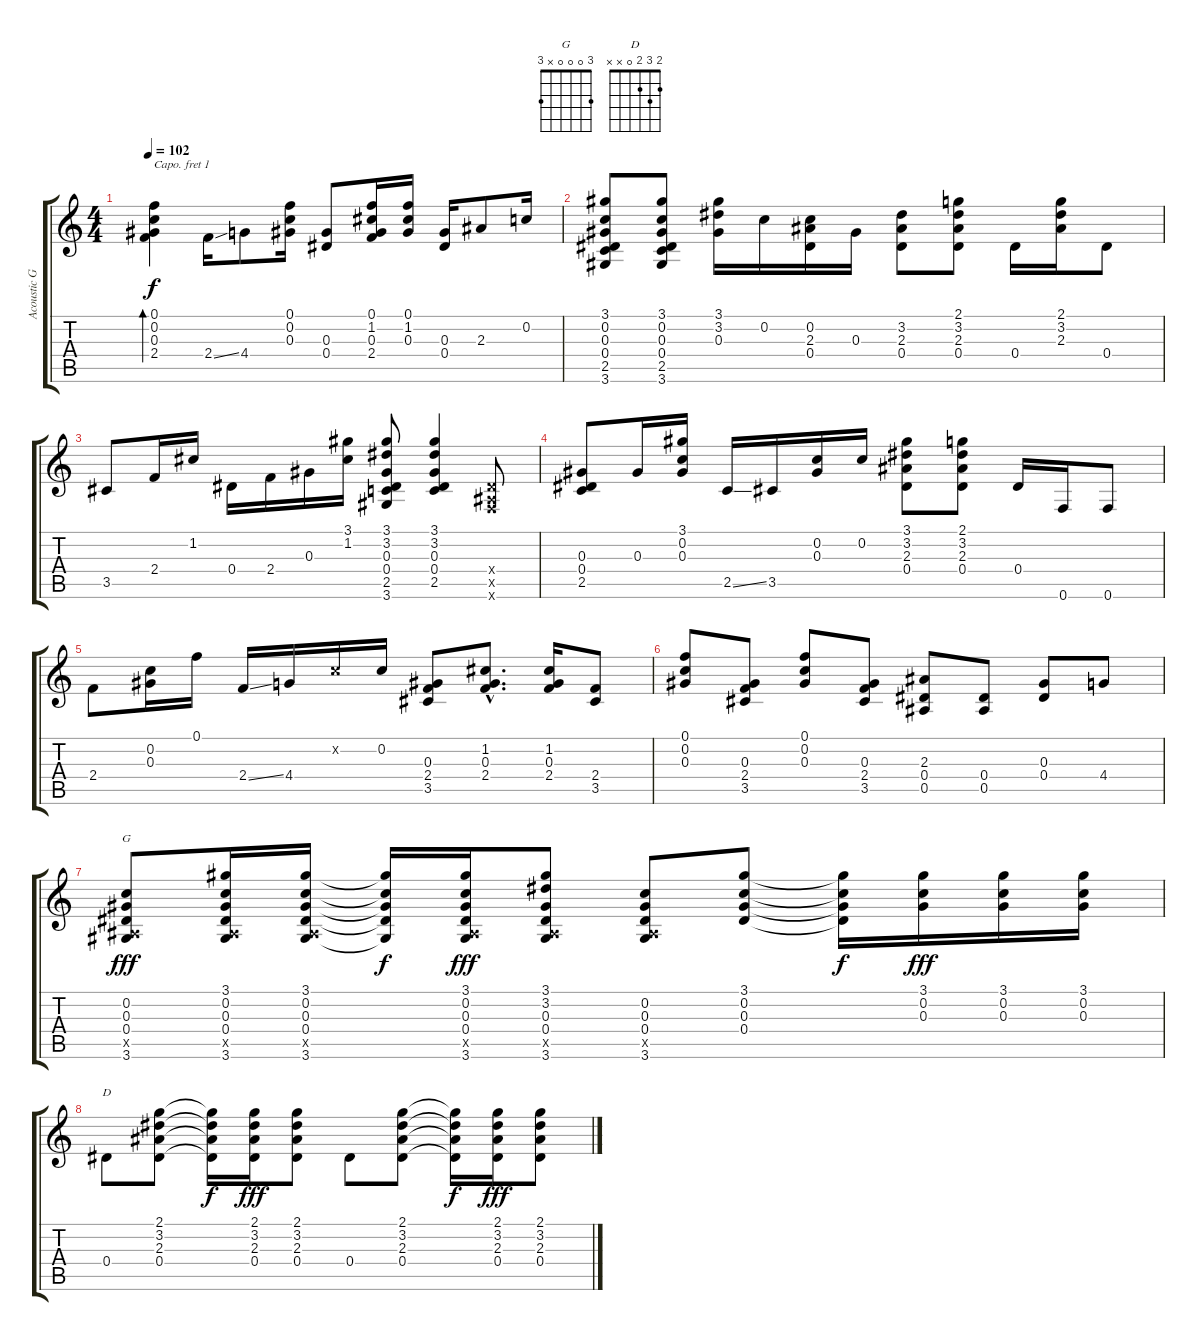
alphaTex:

\track ("Acoustic Guitar 2" "Acoustic G") {instrument acousticguitarsteel}
\staff {score tabs}
\capo 1
\tuning (E4 B3 G3 D3 A2 E2) {hide}
\chord ("G" 3 0 0 0 x 3)
\chord ("D" 2 3 2 0 x x)
\ts (4 4)
\tempo 102
\clef g2
\ks c
(0.1 0.2 0.3 2.4).4{bd 60 dy f} 2.4{ss}.16 4.4.8 (0.1 0.2 0.3).16 (0.3 0.4).8 (0.1 1.2 0.3 2.4).16 (0.1 1.2 0.3).16 (0.3 0.4).16 2.3.8 0.2.16 |
(3.1 0.2 0.3 0.4 2.5 3.6).8 (3.1 0.2 0.3 0.4 2.5 3.6).8 (3.1 3.2 0.3).16 0.2.16 (0.2 2.3 0.4).16 0.3.16 (3.2 2.3 0.4).8 (2.1 3.2 2.3 0.4).8 0.4.16 (2.1 3.2 2.3).16 0.4.8 |
3.5.8 2.4.16 1.2.16 0.4.16 2.4.16 0.3.16 (3.1 1.2).16 (3.1 3.2 0.3 0.4 2.5 3.6).8 (3.1 3.2 0.3 0.4 2.5).4 (0.4{x} 0.5{x} 0.6{x}).8 |
(0.3 0.4 2.5).8 0.3.16 (3.1 0.2 0.3).16 2.5{ss}.16 3.5.16 (0.2 0.3).16 0.2.16 (3.1 3.2 2.3 0.4).8 (2.1 3.2 2.3 0.4).8 0.4.16 0.6.16 0.6.8 |
2.4.8 (0.2 0.3).16 0.1.16 2.4{ss}.16 4.4.16 0.2{x}.16 0.2.16 (0.3 2.4 3.5).8 (1.2{hac} 0.3{hac} 2.4{hac}).8{d} (1.2 0.3 2.4).16 (2.4 3.5).8 |
(0.1 0.2 0.3).8 (0.3 2.4 3.5).8 (0.1 0.2 0.3).8 (0.3 2.4 3.5).8 (2.3 0.4 0.5).8 (0.4 0.5).8 (0.3 0.4).8 4.4.8 |
(0.2 0.3 0.4 0.5{x} 3.6).8{ch "G" dy fff} (3.1 0.2 0.3 0.4 0.5{x} 3.6).16 (3.1 0.2 0.3 0.4 0.5{x} 3.6).16 (3.1{t} 0.2{t} 0.3{t} 0.4{t} 3.6{t}).16{dy f} (3.1 0.2 0.3 0.4 0.5{x} 3.6).16{dy fff} (3.1 3.2 0.3 0.4 0.5{x} 3.6).8 (0.2 0.3 0.4 0.5{x} 3.6).8 (3.1 0.2 0.3 0.4).8 (3.1{t} 0.2{t} 0.3{t} 0.4{t}).16{dy f} (3.1 0.2 0.3).16{dy fff} (3.1 0.2 0.3).16 (3.1 0.2 0.3).16 |
0.4.8{ch "D"} (2.1 3.2 2.3 0.4).8 (2.1{t} 3.2{t} 2.3{t} 0.4{t}).16{dy f} (2.1 3.2 2.3 0.4).16{dy fff} (2.1 3.2 2.3 0.4).8 0.4.8 (2.1 3.2 2.3 0.4).8 (2.1{t} 3.2{t} 2.3{t} 0.4{t}).16{dy f} (2.1 3.2 2.3 0.4).16{dy fff} (2.1 3.2 2.3 0.4).8
